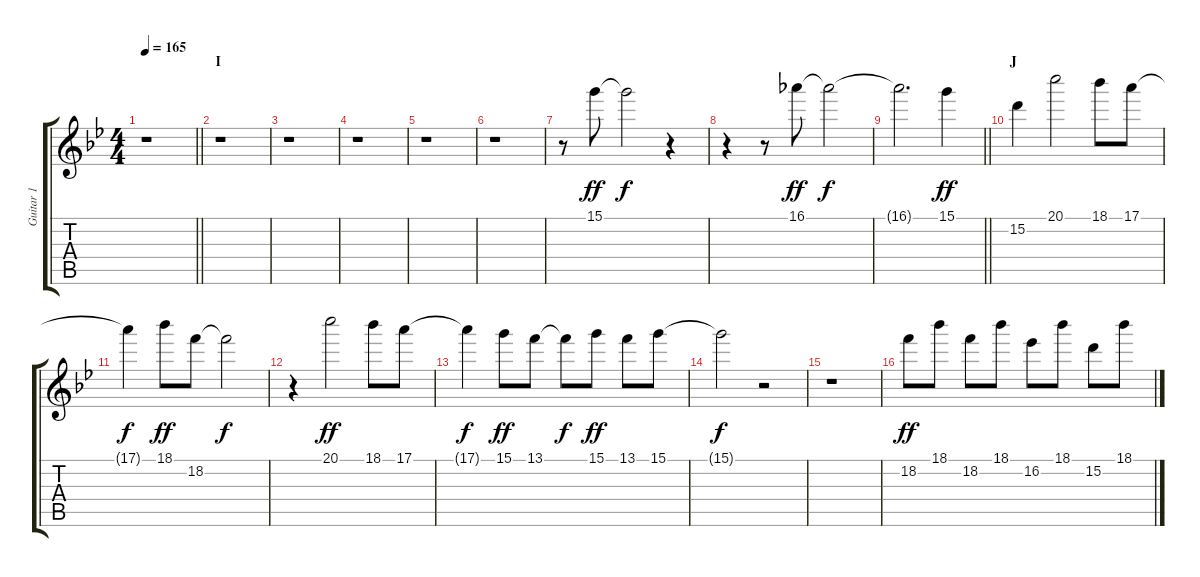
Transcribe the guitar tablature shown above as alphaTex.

\track ("Guitar 1" "Guitar 1") {instrument distortionguitar}
\staff {score tabs}
\tuning (E4 B3 G3 D3 A2 E2) {hide}
\ts (4 4)
\tempo 165
\clef g2
\barLineRight lightlight
\ks bb
r.1{dy f} |
\section ("" "I")
r.1 |
r.1 |
r.1 |
r.1 |
r.1 |
r.8 15.1.8{dy ff} 15.1{t}.2{dy f} r.4 |
r.4 r.8 16.1.8{dy ff} 16.1{t}.2{dy f} |
\barLineRight lightlight
16.1{t}.2{d} 15.1.4{dy ff} |
\section ("" "J")
15.2.4 20.1.2 18.1.8 17.1.8 |
17.1{t}.4{dy f} 18.1.8{dy ff} 18.2.8 18.2{t}.2{dy f} |
r.4 20.1.2{dy ff} 18.1.8 17.1.8 |
17.1{t}.4{dy f} 15.1.8{dy ff} 13.1.8 13.1{t}.8{dy f} 15.1.8{dy ff} 13.1.8 15.1.8 |
15.1{t}.2{dy f} r.2 |
r.1 |
18.2.8{dy ff} 18.1.8 18.2.8 18.1.8 16.2.8 18.1.8 15.2.8 18.1.8
